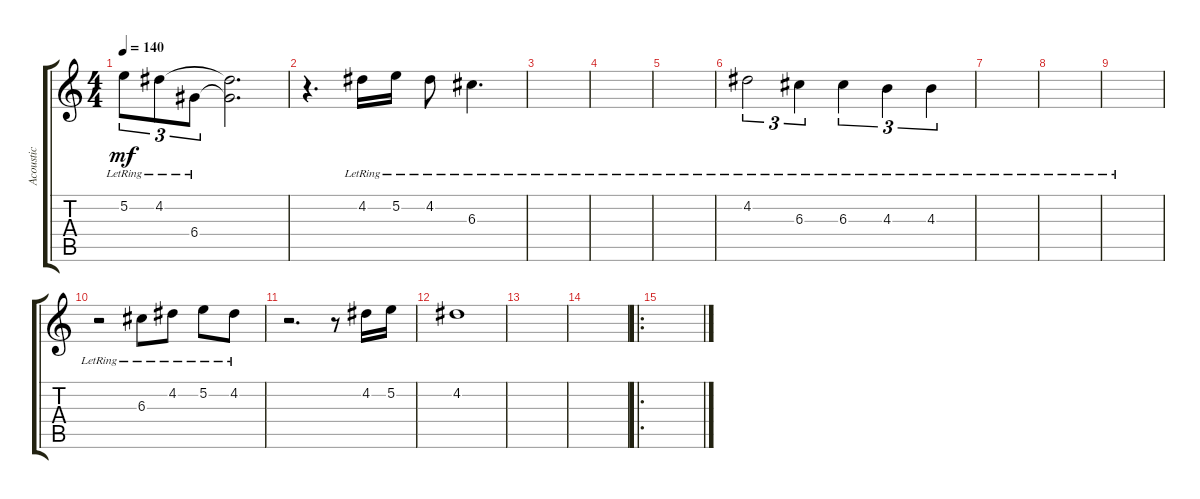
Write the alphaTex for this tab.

\track ("Acoustic" "Acoustic") {instrument acousticguitarnylon}
\staff {score tabs}
\tuning (E4 B3 G3 D3 A2 E2) {hide}
\ts (4 4)
\tempo 140
\clef g2
\ks c
5.2{lr}.8{tu (3 2) dy mf} 4.2{lr}.8{tu (3 2)} 6.4{lr}.8{tu (3 2)} (4.2{t} 6.4{t}).2{d} |
r.4{d} 4.2{lr}.16 5.2{lr}.16 4.2{lr}.8 6.3{lr}.4{d} |
|
|
|
4.2{lr}.2{tu (3 2)} 6.3{lr}.4{tu (3 2)} 6.3{lr}.4{tu (3 2)} 4.3{lr}.4{tu (3 2)} 4.3{lr}.4{tu (3 2)} |
|
|
|
r.2 6.3{lr}.8 4.2{lr}.8 5.2{lr}.8 4.2{lr}.8 |
r.2{d} r.8 4.2.16 5.2.16 |
4.2.1 |
|
|
\ro
